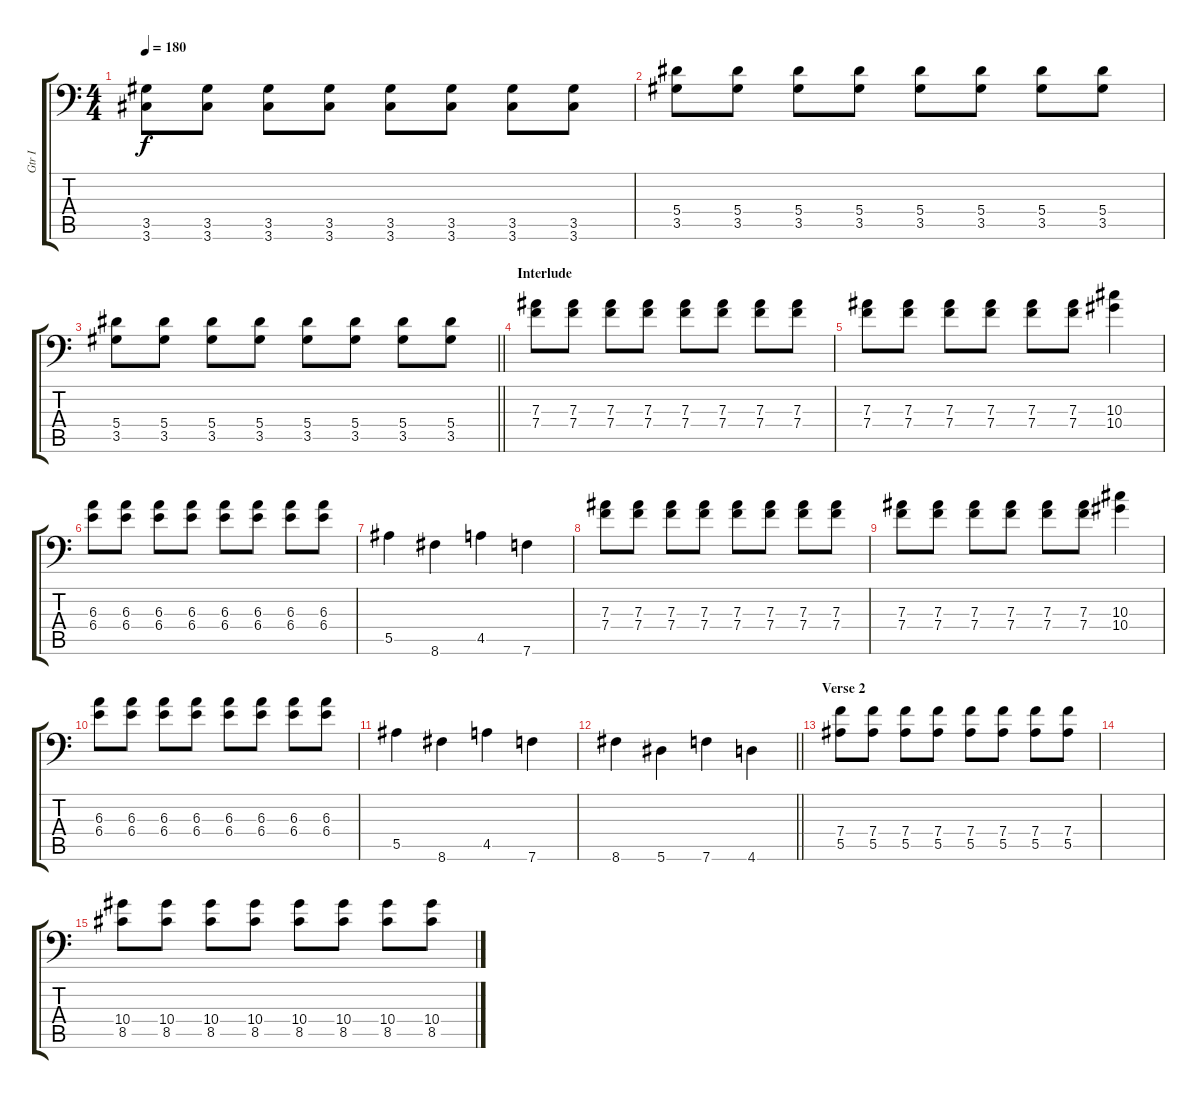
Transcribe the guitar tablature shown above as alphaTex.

\track ("Gtr I" "Gtr I") {instrument distortionguitar}
\staff {score tabs}
\tuning (C4 G3 Eb3 Bb2 F2 Bb1) {hide}
\ts (4 4)
\tempo 180
\clef f4
\ks c
(3.5 3.6).8{dy f} (3.5 3.6).8 (3.5 3.6).8 (3.5 3.6).8 (3.5 3.6).8 (3.5 3.6).8 (3.5 3.6).8 (3.5 3.6).8 |
(5.4 3.5).8 (5.4 3.5).8 (5.4 3.5).8 (5.4 3.5).8 (5.4 3.5).8 (5.4 3.5).8 (5.4 3.5).8 (5.4 3.5).8 |
\barLineRight lightlight
(5.4 3.5).8 (5.4 3.5).8 (5.4 3.5).8 (5.4 3.5).8 (5.4 3.5).8 (5.4 3.5).8 (5.4 3.5).8 (5.4 3.5).8 |
\section ("" "Interlude")
(7.3 7.4).8 (7.3 7.4).8 (7.3 7.4).8 (7.3 7.4).8 (7.3 7.4).8 (7.3 7.4).8 (7.3 7.4).8 (7.3 7.4).8 |
(7.3 7.4).8 (7.3 7.4).8 (7.3 7.4).8 (7.3 7.4).8 (7.3 7.4).8 (7.3 7.4).8 (10.3 10.4).4 |
(6.3 6.4).8 (6.3 6.4).8 (6.3 6.4).8 (6.3 6.4).8 (6.3 6.4).8 (6.3 6.4).8 (6.3 6.4).8 (6.3 6.4).8 |
5.5.4 8.6.4 4.5.4 7.6.4 |
(7.3 7.4).8 (7.3 7.4).8 (7.3 7.4).8 (7.3 7.4).8 (7.3 7.4).8 (7.3 7.4).8 (7.3 7.4).8 (7.3 7.4).8 |
(7.3 7.4).8 (7.3 7.4).8 (7.3 7.4).8 (7.3 7.4).8 (7.3 7.4).8 (7.3 7.4).8 (10.3 10.4).4 |
(6.3 6.4).8 (6.3 6.4).8 (6.3 6.4).8 (6.3 6.4).8 (6.3 6.4).8 (6.3 6.4).8 (6.3 6.4).8 (6.3 6.4).8 |
5.5.4 8.6.4 4.5.4 7.6.4 |
\barLineRight lightlight
8.6.4 5.6.4 7.6.4 4.6.4 |
\section ("" "Verse 2")
(7.4 5.5).8 (7.4 5.5).8 (7.4 5.5).8 (7.4 5.5).8 (7.4 5.5).8 (7.4 5.5).8 (7.4 5.5).8 (7.4 5.5).8 |
|
(10.4 8.5).8 (10.4 8.5).8 (10.4 8.5).8 (10.4 8.5).8 (10.4 8.5).8 (10.4 8.5).8 (10.4 8.5).8 (10.4 8.5).8
